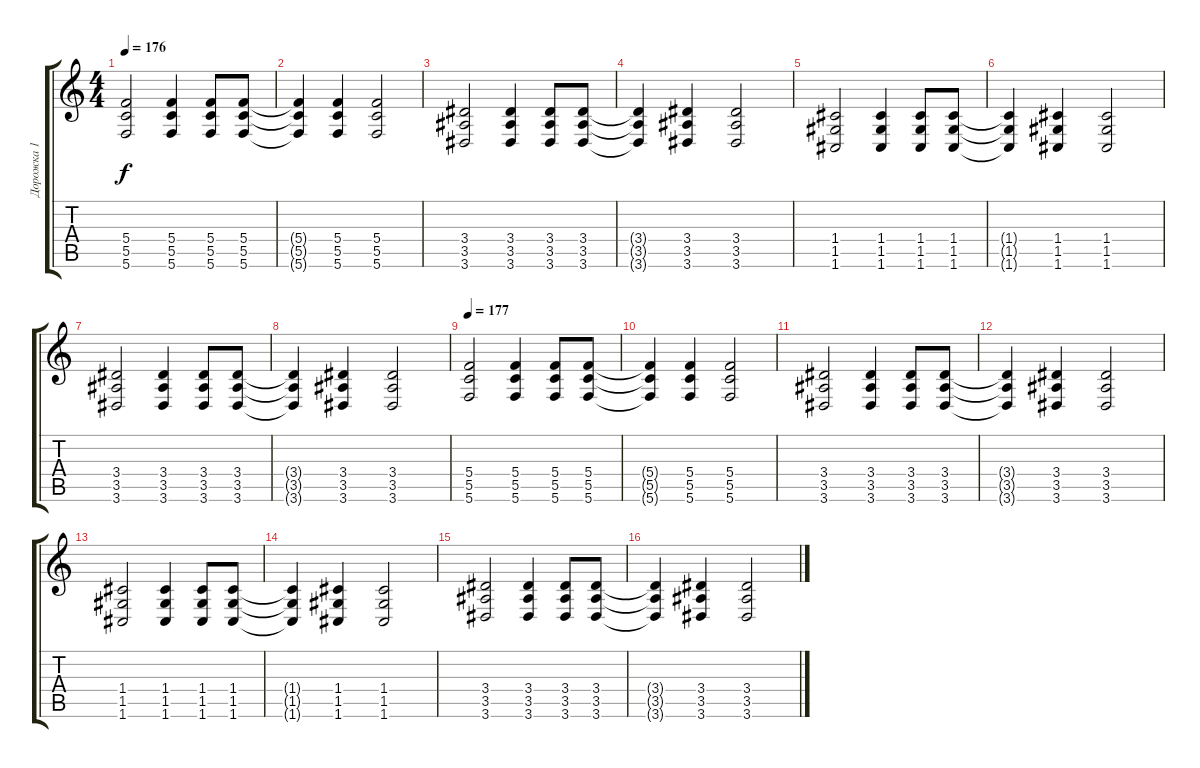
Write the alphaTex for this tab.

\track ("Дорожка 1" "Дорожка 1") {instrument overdrivenguitar}
\staff {score tabs}
\tuning (D4 A3 F3 C3 G2 C2) {hide}
\ts (4 4)
\tempo 176
\clef g2
\ks c
(5.4 5.5 5.6).2{dy f} (5.4 5.5 5.6).4 (5.4 5.5 5.6).8 (5.4 5.5 5.6).8 |
(5.4{t} 5.5{t} 5.6{t}).4 (5.4 5.5 5.6).4 (5.4 5.5 5.6).2 |
(3.4 3.5 3.6).2 (3.4 3.5 3.6).4 (3.4 3.5 3.6).8 (3.4 3.5 3.6).8 |
(3.4{t} 3.5{t} 3.6{t}).4 (3.4 3.5 3.6).4 (3.4 3.5 3.6).2 |
(1.4 1.5 1.6).2 (1.4 1.5 1.6).4 (1.4 1.5 1.6).8 (1.4 1.5 1.6).8 |
(1.4{t} 1.5{t} 1.6{t}).4 (1.4 1.5 1.6).4 (1.4 1.5 1.6).2 |
(3.4 3.5 3.6).2 (3.4 3.5 3.6).4 (3.4 3.5 3.6).8 (3.4 3.5 3.6).8 |
(3.4{t} 3.5{t} 3.6{t}).4 (3.4 3.5 3.6).4 (3.4 3.5 3.6).2 |
\tempo 177
(5.4 5.5 5.6).2 (5.4 5.5 5.6).4 (5.4 5.5 5.6).8 (5.4 5.5 5.6).8 |
(5.4{t} 5.5{t} 5.6{t}).4 (5.4 5.5 5.6).4 (5.4 5.5 5.6).2 |
(3.4 3.5 3.6).2 (3.4 3.5 3.6).4 (3.4 3.5 3.6).8 (3.4 3.5 3.6).8 |
(3.4{t} 3.5{t} 3.6{t}).4 (3.4 3.5 3.6).4 (3.4 3.5 3.6).2 |
(1.4 1.5 1.6).2 (1.4 1.5 1.6).4 (1.4 1.5 1.6).8 (1.4 1.5 1.6).8 |
(1.4{t} 1.5{t} 1.6{t}).4 (1.4 1.5 1.6).4 (1.4 1.5 1.6).2 |
(3.4 3.5 3.6).2 (3.4 3.5 3.6).4 (3.4 3.5 3.6).8 (3.4 3.5 3.6).8 |
(3.4{t} 3.5{t} 3.6{t}).4 (3.4 3.5 3.6).4 (3.4 3.5 3.6).2
